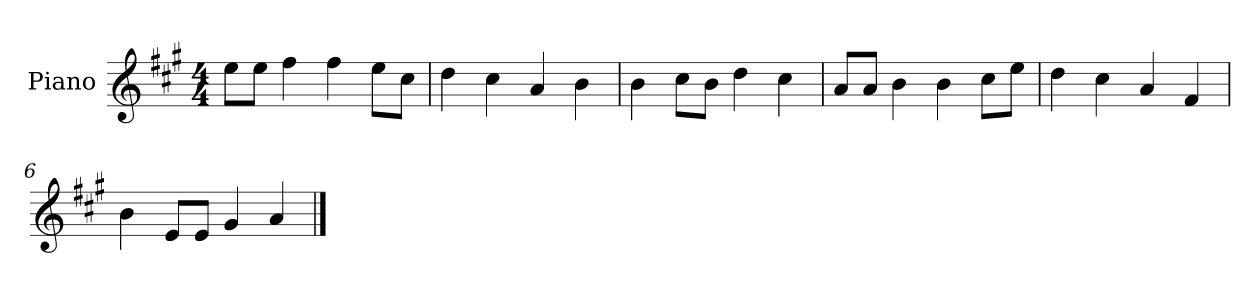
**kern
*part1
*staff1
*I"Piano
*I'P-no
*clefG2
*k[f#c#g#]
*M4/4
*MM90
=1
8ee\L
8ee\J
4ff#\
4ff#\
8ee\L
8cc#\J
=2
4dd\
4cc#\
4a/
4b\
=3
4b\
8cc#\L
8b\J
4dd\
4cc#\
=4
8a/L
8a/J
4b\
4b\
8cc#\L
8ee\J
=5
4dd\
4cc#\
4a/
4f#/
=6
4b\
8e/L
8e/J
4g#/
4a/
==
*-
